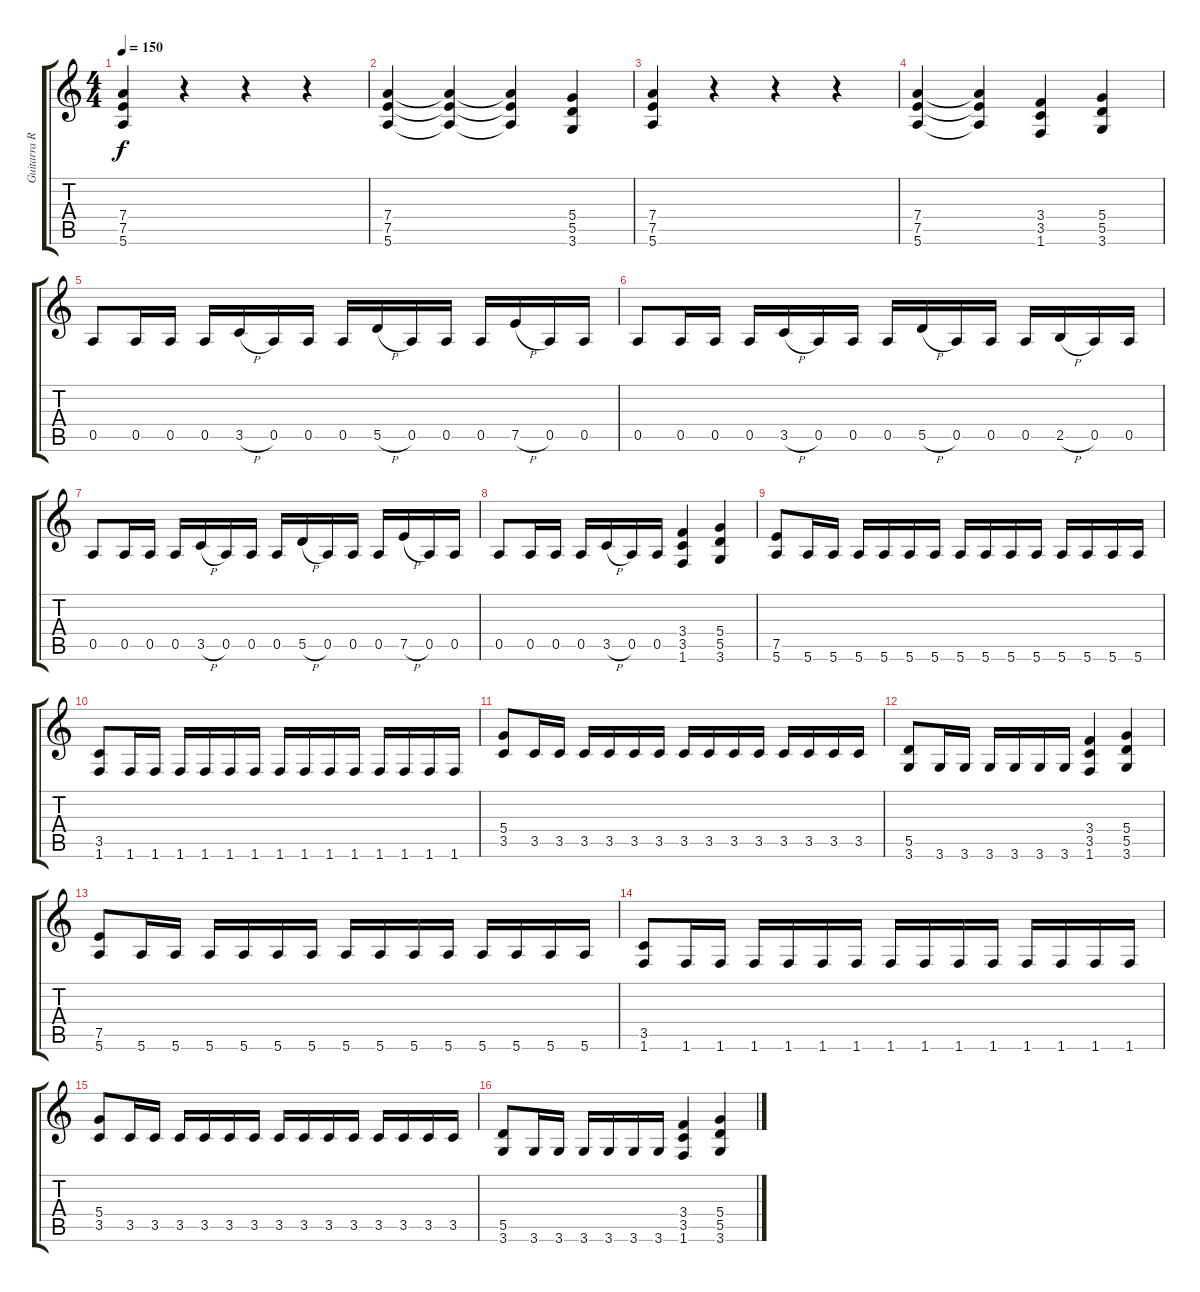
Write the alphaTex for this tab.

\track ("Guitarra Rítmica" "Guitarra R") {instrument distortionguitar}
\staff {score tabs}
\tuning (E4 B3 G3 D3 A2 E2) {hide}
\ts (4 4)
\tempo 150
\clef g2
\ks c
(7.4 7.5 5.6).4{dy f instrument distortionguitar} r.4 r.4 r.4 |
(7.4 7.5 5.6).4 (7.4{t} 7.5{t} 5.6{t}).4 (7.4{t} 7.5{t} 5.6{t}).4 (5.4 5.5 3.6).4 |
(7.4 7.5 5.6).4 r.4 r.4 r.4 |
(7.4 7.5 5.6).4 (7.4{t} 7.5{t} 5.6{t}).4 (3.4 3.5 1.6).4 (5.4 5.5 3.6).4 |
0.5.8 0.5.16 0.5.16 0.5.16 3.5{h}.16 0.5.16 0.5.16 0.5.16 5.5{h}.16 0.5.16 0.5.16 0.5.16 7.5{h}.16 0.5.16 0.5.16 |
0.5.8 0.5.16 0.5.16 0.5.16 3.5{h}.16 0.5.16 0.5.16 0.5.16 5.5{h}.16 0.5.16 0.5.16 0.5.16 2.5{h}.16 0.5.16 0.5.16 |
0.5.8 0.5.16 0.5.16 0.5.16 3.5{h}.16 0.5.16 0.5.16 0.5.16 5.5{h}.16 0.5.16 0.5.16 0.5.16 7.5{h}.16 0.5.16 0.5.16 |
0.5.8 0.5.16 0.5.16 0.5.16 3.5{h}.16 0.5.16 0.5.16 (3.4 3.5 1.6).4 (5.4 5.5 3.6).4 |
(7.5 5.6).8 5.6.16 5.6.16 5.6.16 5.6.16 5.6.16 5.6.16 5.6.16 5.6.16 5.6.16 5.6.16 5.6.16 5.6.16 5.6.16 5.6.16 |
(3.5 1.6).8 1.6.16 1.6.16 1.6.16 1.6.16 1.6.16 1.6.16 1.6.16 1.6.16 1.6.16 1.6.16 1.6.16 1.6.16 1.6.16 1.6.16 |
(5.4 3.5).8 3.5.16 3.5.16 3.5.16 3.5.16 3.5.16 3.5.16 3.5.16 3.5.16 3.5.16 3.5.16 3.5.16 3.5.16 3.5.16 3.5.16 |
(5.5 3.6).8 3.6.16 3.6.16 3.6.16 3.6.16 3.6.16 3.6.16 (3.4 3.5 1.6).4 (5.4 5.5 3.6).4 |
(7.5 5.6).8 5.6.16 5.6.16 5.6.16 5.6.16 5.6.16 5.6.16 5.6.16 5.6.16 5.6.16 5.6.16 5.6.16 5.6.16 5.6.16 5.6.16 |
(3.5 1.6).8 1.6.16 1.6.16 1.6.16 1.6.16 1.6.16 1.6.16 1.6.16 1.6.16 1.6.16 1.6.16 1.6.16 1.6.16 1.6.16 1.6.16 |
(5.4 3.5).8 3.5.16 3.5.16 3.5.16 3.5.16 3.5.16 3.5.16 3.5.16 3.5.16 3.5.16 3.5.16 3.5.16 3.5.16 3.5.16 3.5.16 |
(5.5 3.6).8 3.6.16 3.6.16 3.6.16 3.6.16 3.6.16 3.6.16 (3.4 3.5 1.6).4 (5.4 5.5 3.6).4
